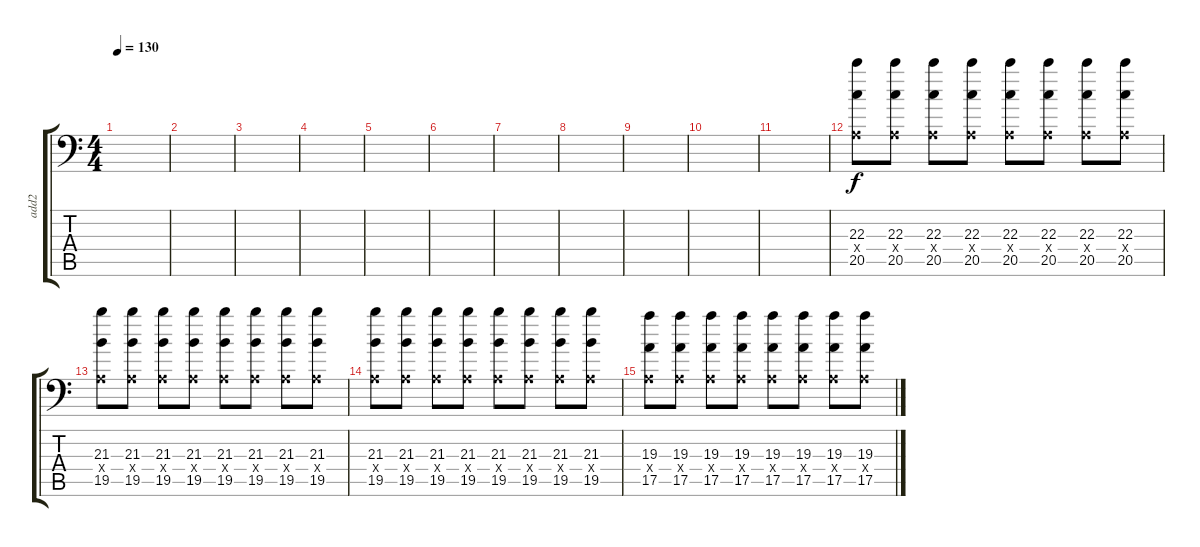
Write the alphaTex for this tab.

\track ("add2" "add2") {instrument distortionguitar}
\staff {score tabs}
\tuning (B3 Gb3 D3 A2 E2 A1) {hide}
\ts (4 4)
\tempo 130
\clef f4
\ks c
|
|
|
|
|
|
|
|
|
|
|
(22.3 0.4{x} 20.5).8{volume 11} (22.3 0.4{x} 20.5).8 (22.3 0.4{x} 20.5).8 (22.3 0.4{x} 20.5).8 (22.3 0.4{x} 20.5).8 (22.3 0.4{x} 20.5).8 (22.3 0.4{x} 20.5).8 (22.3 0.4{x} 20.5).8 |
(21.3 0.4{x} 19.5).8 (21.3 0.4{x} 19.5).8 (21.3 0.4{x} 19.5).8 (21.3 0.4{x} 19.5).8 (21.3 0.4{x} 19.5).8 (21.3 0.4{x} 19.5).8 (21.3 0.4{x} 19.5).8 (21.3 0.4{x} 19.5).8 |
(21.3 0.4{x} 19.5).8 (21.3 0.4{x} 19.5).8 (21.3 0.4{x} 19.5).8 (21.3 0.4{x} 19.5).8 (21.3 0.4{x} 19.5).8 (21.3 0.4{x} 19.5).8 (21.3 0.4{x} 19.5).8 (21.3 0.4{x} 19.5).8 |
(19.3 0.4{x} 17.5).8 (19.3 0.4{x} 17.5).8 (19.3 0.4{x} 17.5).8 (19.3 0.4{x} 17.5).8 (19.3 0.4{x} 17.5).8 (19.3 0.4{x} 17.5).8 (19.3 0.4{x} 17.5).8 (19.3 0.4{x} 17.5).8
